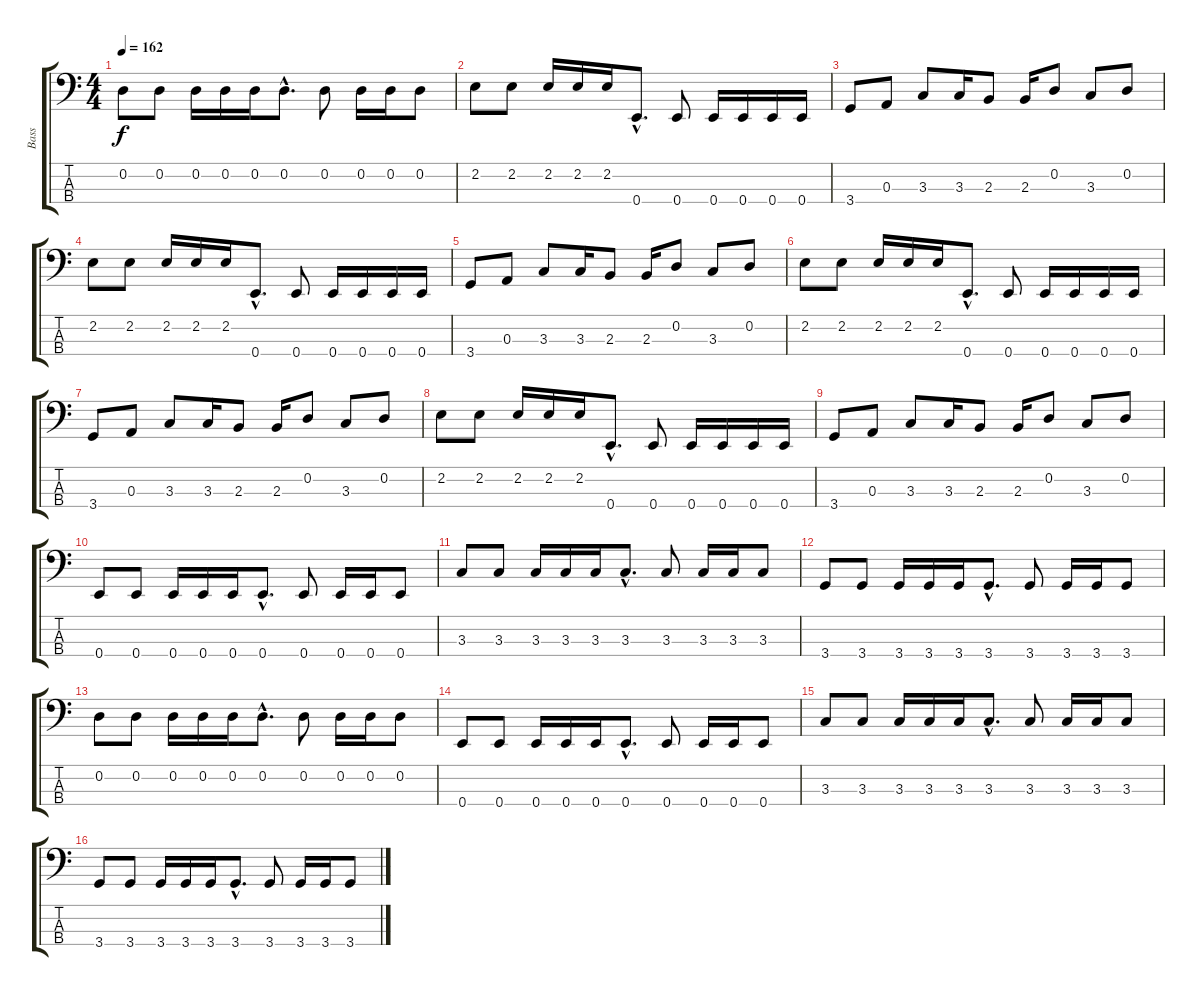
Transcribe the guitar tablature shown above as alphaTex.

\track ("Bass" "Bass") {instrument electricbassfinger}
\staff {score tabs}
\tuning (G2 D2 A1 E1) {hide}
\ts (4 4)
\tempo 162
\clef f4
\ks c
0.2.8{dy f} 0.2.8 0.2.16 0.2.16 0.2.16 0.2{hac}.8{d} 0.2.8 0.2.16 0.2.16 0.2.8 |
2.2.8 2.2.8 2.2.16 2.2.16 2.2.16 0.4{hac}.8{d} 0.4.8 0.4.16 0.4.16 0.4.16 0.4.16 |
3.4.8 0.3.8 3.3.8 3.3.16 2.3.8 2.3.16 0.2.8 3.3.8 0.2.8 |
2.2.8 2.2.8 2.2.16 2.2.16 2.2.16 0.4{hac}.8{d} 0.4.8 0.4.16 0.4.16 0.4.16 0.4.16 |
3.4.8 0.3.8 3.3.8 3.3.16 2.3.8 2.3.16 0.2.8 3.3.8 0.2.8 |
2.2.8 2.2.8 2.2.16 2.2.16 2.2.16 0.4{hac}.8{d} 0.4.8 0.4.16 0.4.16 0.4.16 0.4.16 |
3.4.8 0.3.8 3.3.8 3.3.16 2.3.8 2.3.16 0.2.8 3.3.8 0.2.8 |
2.2.8 2.2.8 2.2.16 2.2.16 2.2.16 0.4{hac}.8{d} 0.4.8 0.4.16 0.4.16 0.4.16 0.4.16 |
3.4.8 0.3.8 3.3.8 3.3.16 2.3.8 2.3.16 0.2.8 3.3.8 0.2.8 |
0.4.8 0.4.8 0.4.16 0.4.16 0.4.16 0.4{hac}.8{d} 0.4.8 0.4.16 0.4.16 0.4.8 |
3.3.8 3.3.8 3.3.16 3.3.16 3.3.16 3.3{hac}.8{d} 3.3.8 3.3.16 3.3.16 3.3.8 |
3.4.8 3.4.8 3.4.16 3.4.16 3.4.16 3.4{hac}.8{d} 3.4.8 3.4.16 3.4.16 3.4.8 |
0.2.8 0.2.8 0.2.16 0.2.16 0.2.16 0.2{hac}.8{d} 0.2.8 0.2.16 0.2.16 0.2.8 |
0.4.8 0.4.8 0.4.16 0.4.16 0.4.16 0.4{hac}.8{d} 0.4.8 0.4.16 0.4.16 0.4.8 |
3.3.8 3.3.8 3.3.16 3.3.16 3.3.16 3.3{hac}.8{d} 3.3.8 3.3.16 3.3.16 3.3.8 |
3.4.8 3.4.8 3.4.16 3.4.16 3.4.16 3.4{hac}.8{d} 3.4.8 3.4.16 3.4.16 3.4.8
